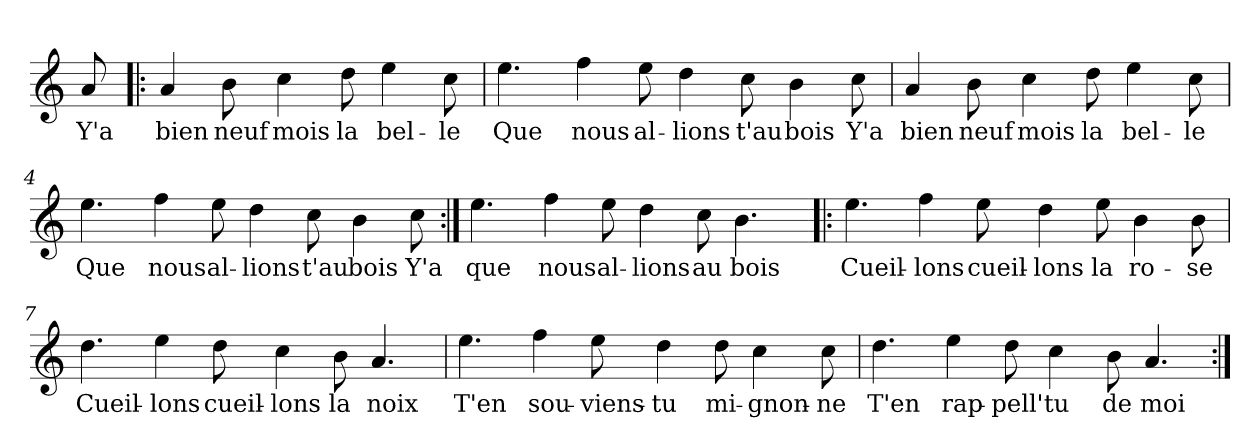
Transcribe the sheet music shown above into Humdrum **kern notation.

**kern	**text
*part1	*part1
*staff1	*staff1
*clefG2	*
*k[]	*
*C:	*
=	=
!	!LO:LY:b
8a/	Y'a
=1!|:	=1!|:
!	!LO:LY:b
4a/	bien
!	!LO:LY:b
8b\	neuf
!	!LO:LY:b
4cc\	mois
!	!LO:LY:b
8dd\	la
!	!LO:LY:b
4ee\	bel-
!	!LO:LY:b
8cc\	-le
=2	=2
!	!LO:LY:b
4.ee\	Que
!	!LO:LY:b
4ff\	nous
!	!LO:LY:b
8ee\	al-
!	!LO:LY:b
4dd\	-lions
!	!LO:LY:b
8cc\	t'au
!	!LO:LY:b
4b\	bois
!	!LO:LY:b
8cc\	Y'a
=3	=3
!	!LO:LY:b
4a/	bien
!	!LO:LY:b
8b\	neuf
!	!LO:LY:b
4cc\	mois
!	!LO:LY:b
8dd\	la
!	!LO:LY:b
4ee\	bel-
!	!LO:LY:b
8cc\	-le
!!LO:LB:g=z
=4	=4
!	!LO:LY:b
4.ee\	Que
!	!LO:LY:b
4ff\	nous
!	!LO:LY:b
8ee\	al-
!	!LO:LY:b
4dd\	-lions
!	!LO:LY:b
8cc\	t'au
!	!LO:LY:b
4b\	bois
!	!LO:LY:b
8cc\	Y'a
=5:|!	=5:|!
!	!LO:LY:b
4.ee\	que
!	!LO:LY:b
4ff\	nous
!	!LO:LY:b
8ee\	al-
!	!LO:LY:b
4dd\	-lions
!	!LO:LY:b
8cc\	au
!	!LO:LY:b
4.b\	bois
=6!|:	=6!|:
!	!LO:LY:b
4.ee\	Cueil-
!	!LO:LY:b
4ff\	-lons
!	!LO:LY:b
8ee\	cueil-
!	!LO:LY:b
4dd\	-lons
!	!LO:LY:b
8ee\	la
!	!LO:LY:b
4b\	ro-
!	!LO:LY:b
8b\	-se
!!LO:LB:g=z
=7	=7
!	!LO:LY:b
4.dd\	Cueil-
!	!LO:LY:b
4ee\	-lons
!	!LO:LY:b
8dd\	cueil-
!	!LO:LY:b
4cc\	-lons
!	!LO:LY:b
8b\	la
!	!LO:LY:b
4.a/	noix
=8	=8
!	!LO:LY:b
4.ee\	T'en
!	!LO:LY:b
4ff\	sou-
!	!LO:LY:b
8ee\	-viens-
!	!LO:LY:b
4dd\	-tu
!	!LO:LY:b
8dd\	mi-
!	!LO:LY:b
4cc\	-gnon-
!	!LO:LY:b
8cc\	-ne
=9	=9
!	!LO:LY:b
4.dd\	T'en
!	!LO:LY:b
4ee\	rap-
!	!LO:LY:b
8dd\	-pell'
!	!LO:LY:b
4cc\	tu
!	!LO:LY:b
8b\	de
!	!LO:LY:b
4.a/	moi
=:|!	=:|!
*-	*-
